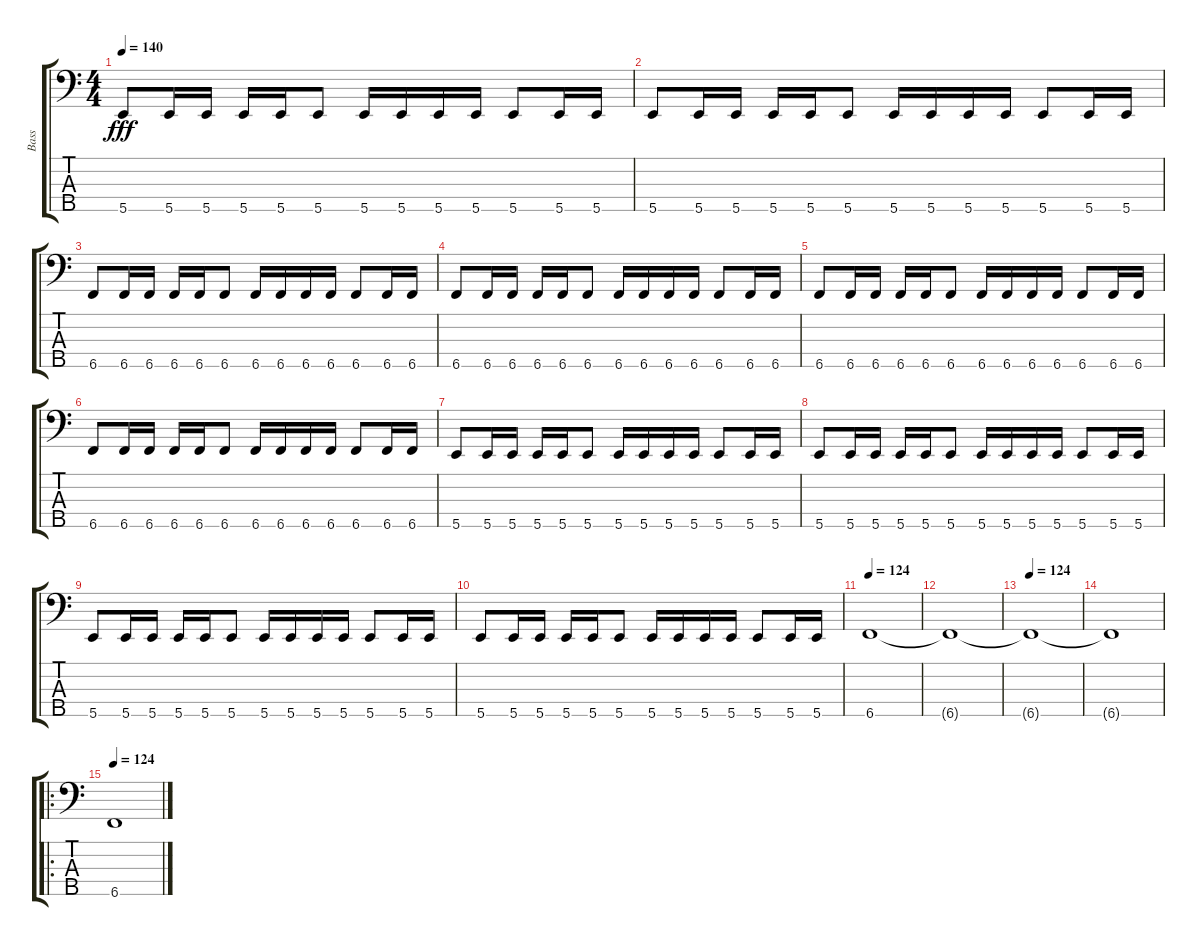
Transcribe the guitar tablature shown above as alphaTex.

\track ("Bass" "Bass") {instrument fretlessbass}
\staff {score tabs}
\tuning (G2 D2 A1 E1 B0) {hide}
\ts (4 4)
\tempo 140
\clef f4
\ks c
5.5.8{dy fff} 5.5.16 5.5.16 5.5.16 5.5.16 5.5.8 5.5.16 5.5.16 5.5.16 5.5.16 5.5.8 5.5.16 5.5.16 |
5.5.8 5.5.16 5.5.16 5.5.16 5.5.16 5.5.8 5.5.16 5.5.16 5.5.16 5.5.16 5.5.8 5.5.16 5.5.16 |
6.5.8 6.5.16 6.5.16 6.5.16 6.5.16 6.5.8 6.5.16 6.5.16 6.5.16 6.5.16 6.5.8 6.5.16 6.5.16 |
6.5.8 6.5.16 6.5.16 6.5.16 6.5.16 6.5.8 6.5.16 6.5.16 6.5.16 6.5.16 6.5.8 6.5.16 6.5.16 |
6.5.8 6.5.16 6.5.16 6.5.16 6.5.16 6.5.8 6.5.16 6.5.16 6.5.16 6.5.16 6.5.8 6.5.16 6.5.16 |
6.5.8 6.5.16 6.5.16 6.5.16 6.5.16 6.5.8 6.5.16 6.5.16 6.5.16 6.5.16 6.5.8 6.5.16 6.5.16 |
5.5.8 5.5.16 5.5.16 5.5.16 5.5.16 5.5.8 5.5.16 5.5.16 5.5.16 5.5.16 5.5.8 5.5.16 5.5.16 |
5.5.8 5.5.16 5.5.16 5.5.16 5.5.16 5.5.8 5.5.16 5.5.16 5.5.16 5.5.16 5.5.8 5.5.16 5.5.16 |
5.5.8 5.5.16 5.5.16 5.5.16 5.5.16 5.5.8 5.5.16 5.5.16 5.5.16 5.5.16 5.5.8 5.5.16 5.5.16 |
5.5.8 5.5.16 5.5.16 5.5.16 5.5.16 5.5.8 5.5.16 5.5.16 5.5.16 5.5.16 5.5.8 5.5.16 5.5.16 |
\tempo 124
6.5.1 |
6.5{t}.1 |
\tempo 124
6.5{t}.1 |
6.5{t}.1 |
\ro
\tempo 124
6.5.1
